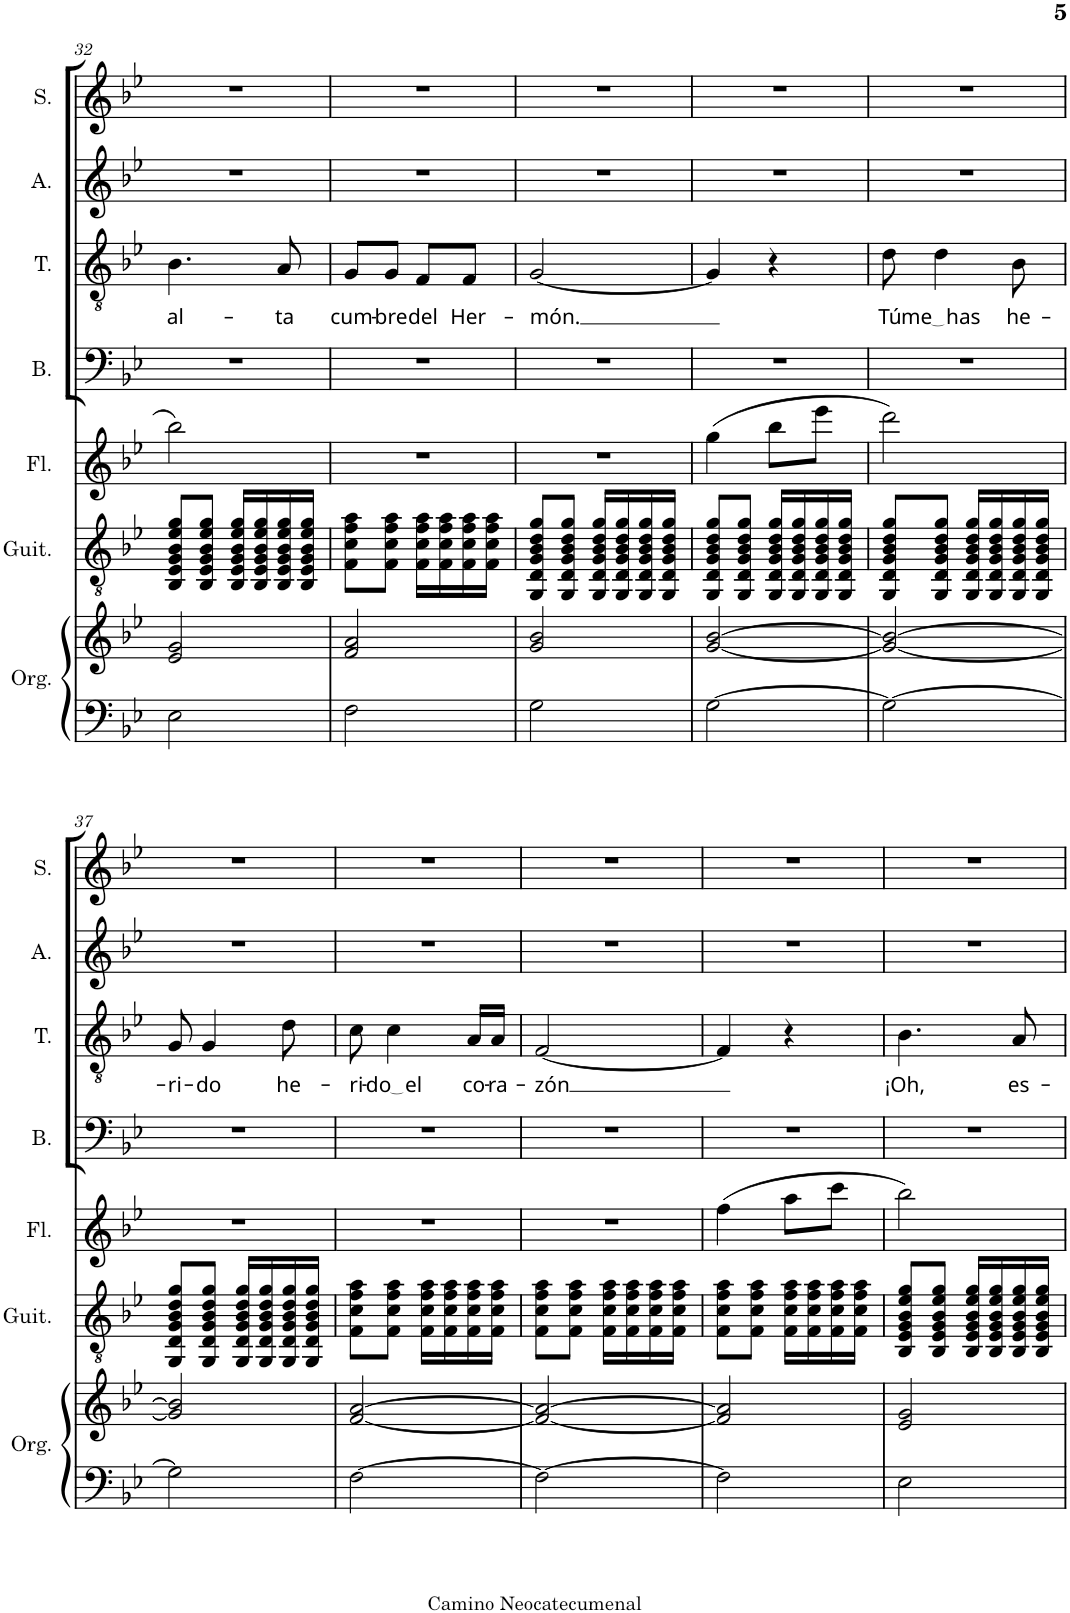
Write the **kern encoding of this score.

**kern	**kern	**kern	**kern	**kern	**kern	**text	**kern	**kern
*part7	*part7	*part6	*part5	*part4	*part3	*part3	*part2	*part1
*staff8	*staff7	*staff6	*staff5	*staff4	*staff3	*staff3	*staff2	*staff1
*I"Órgano	*	*I"Guitarra clásica	*I"Flauta	*I"Bajo	*I"Tenor	*	*I"Alto	*I"Soprano
*	*	*I'Guit.	*I'Fl.	*I'B.	*I'T.	*	*I'A.	*I'S.
!!LO:PB:g=z
*clefF4	*clefG2	*clefGv2	*clefG2	*clefF4	*clefGv2	*	*clefG2	*clefG2
*k[b-e-]	*k[b-e-]	*k[b-e-]	*k[b-e-]	*k[b-e-]	*k[b-e-]	*	*k[b-e-]	*k[b-e-]
*M2/4	*M2/4	*M2/4	*M2/4	*M2/4	*M2/4	*	*M2/4	*M2/4
=32	=32	=32	=32	=32	=32	=32	=32	=32
!	!	!	!	!	!	!LO:LY:b	!	!
2E-\	2e-/ 2g/	8BB-/ 8E-/ 8G/ 8B-/ 8e-/ 8g/L	2bb-\	2r	4.B-\	al-	2r	2r
.	.	8BB-/ 8E-/ 8G/ 8B-/ 8e-/ 8g/J	.	.	.	.	.	.
.	.	16BB-/ 16E-/ 16G/ 16B-/ 16e-/ 16g/LL	.	.	.	.	.	.
.	.	16BB-/ 16E-/ 16G/ 16B-/ 16e-/ 16g/	.	.	.	.	.	.
!	!	!	!	!	!	!LO:LY:b	!	!
.	.	16BB-/ 16E-/ 16G/ 16B-/ 16e-/ 16g/	.	.	8A/	-ta	.	.
.	.	16BB-/ 16E-/ 16G/ 16B-/ 16e-/ 16g/JJ	.	.	.	.	.	.
=33	=33	=33	=33	=33	=33	=33	=33	=33
!	!	!	!	!	!	!LO:LY:b	!	!
2F\	2f/ 2a/	8F\ 8c\ 8f\ 8a\L	2r	2r	8G/L	cum-	2r	2r
!	!	!	!	!	!	!LO:LY:b	!	!
.	.	8F\ 8c\ 8f\ 8a\J	.	.	8G/J	-bre	.	.
!	!	!	!	!	!	!LO:LY:b	!	!
.	.	16F\ 16c\ 16f\ 16a\LL	.	.	8F/L	del	.	.
.	.	16F\ 16c\ 16f\ 16a\	.	.	.	.	.	.
!	!	!	!	!	!	!LO:LY:b	!	!
.	.	16F\ 16c\ 16f\ 16a\	.	.	8F/J	Her-	.	.
.	.	16F\ 16c\ 16f\ 16a\JJ	.	.	.	.	.	.
=34	=34	=34	=34	=34	=34	=34	=34	=34
!	!	!	!	!	!	!LO:LY:b	!	!
2G\	2g/ 2b-/	8GG/ 8D/ 8G/ 8B-/ 8d/ 8g/L	2r	2r	[2G/	-món.	2r	2r
.	.	8GG/ 8D/ 8G/ 8B-/ 8d/ 8g/J	.	.	.	.	.	.
.	.	16GG/ 16D/ 16G/ 16B-/ 16d/ 16g/LL	.	.	.	.	.	.
.	.	16GG/ 16D/ 16G/ 16B-/ 16d/ 16g/	.	.	.	.	.	.
.	.	16GG/ 16D/ 16G/ 16B-/ 16d/ 16g/	.	.	.	.	.	.
.	.	16GG/ 16D/ 16G/ 16B-/ 16d/ 16g/JJ	.	.	.	.	.	.
=35	=35	=35	=35	=35	=35	=35	=35	=35
[2G\	[2g/ [2b-/	8GG/ 8D/ 8G/ 8B-/ 8d/ 8g/L	(4gg\	2r	4G/]	.	2r	2r
.	.	8GG/ 8D/ 8G/ 8B-/ 8d/ 8g/J	.	.	.	.	.	.
.	.	16GG/ 16D/ 16G/ 16B-/ 16d/ 16g/LL	8bb-\L	.	4r	.	.	.
.	.	16GG/ 16D/ 16G/ 16B-/ 16d/ 16g/	.	.	.	.	.	.
.	.	16GG/ 16D/ 16G/ 16B-/ 16d/ 16g/	8eee-\J	.	.	.	.	.
.	.	16GG/ 16D/ 16G/ 16B-/ 16d/ 16g/JJ	.	.	.	.	.	.
=36	=36	=36	=36	=36	=36	=36	=36	=36
!	!	!	!	!	!	!LO:LY:b	!	!
2G\_	2g/_ 2b-/_	8GG/ 8D/ 8G/ 8B-/ 8d/ 8g/L	2ddd\)	2r	8d\	Tú	2r	2r
!	!	!	!	!	!	!LO:LY:b	!	!
.	.	8GG/ 8D/ 8G/ 8B-/ 8d/ 8g/J	.	.	4d\	me has	.	.
.	.	16GG/ 16D/ 16G/ 16B-/ 16d/ 16g/LL	.	.	.	.	.	.
.	.	16GG/ 16D/ 16G/ 16B-/ 16d/ 16g/	.	.	.	.	.	.
!	!	!	!	!	!	!LO:LY:b	!	!
.	.	16GG/ 16D/ 16G/ 16B-/ 16d/ 16g/	.	.	8B-\	he-	.	.
.	.	16GG/ 16D/ 16G/ 16B-/ 16d/ 16g/JJ	.	.	.	.	.	.
!!LO:LB:g=z
=37	=37	=37	=37	=37	=37	=37	=37	=37
!	!	!	!	!	!	!LO:LY:b	!	!
2G\]	2g/] 2b-/]	8GG/ 8D/ 8G/ 8B-/ 8d/ 8g/L	2r	2r	8G/	-ri-	2r	2r
!	!	!	!	!	!	!LO:LY:b	!	!
.	.	8GG/ 8D/ 8G/ 8B-/ 8d/ 8g/J	.	.	4G/	-do	.	.
.	.	16GG/ 16D/ 16G/ 16B-/ 16d/ 16g/LL	.	.	.	.	.	.
.	.	16GG/ 16D/ 16G/ 16B-/ 16d/ 16g/	.	.	.	.	.	.
!	!	!	!	!	!	!LO:LY:b	!	!
.	.	16GG/ 16D/ 16G/ 16B-/ 16d/ 16g/	.	.	8d\	he-	.	.
.	.	16GG/ 16D/ 16G/ 16B-/ 16d/ 16g/JJ	.	.	.	.	.	.
=38	=38	=38	=38	=38	=38	=38	=38	=38
!	!	!	!	!	!	!LO:LY:b	!	!
[2F\	[2f/ [2a/	8F\ 8c\ 8f\ 8a\L	2r	2r	8c\	-ri-	2r	2r
!	!	!	!	!	!	!LO:LY:b	!	!
.	.	8F\ 8c\ 8f\ 8a\J	.	.	4c\	do el	.	.
.	.	16F\ 16c\ 16f\ 16a\LL	.	.	.	.	.	.
.	.	16F\ 16c\ 16f\ 16a\	.	.	.	.	.	.
!	!	!	!	!	!	!LO:LY:b	!	!
.	.	16F\ 16c\ 16f\ 16a\	.	.	16A/LL	co-	.	.
!	!	!	!	!	!	!LO:LY:b	!	!
.	.	16F\ 16c\ 16f\ 16a\JJ	.	.	16A/JJ	-ra-	.	.
=39	=39	=39	=39	=39	=39	=39	=39	=39
!	!	!	!	!	!	!LO:LY:b	!	!
2F\_	2f/_ 2a/_	8F\ 8c\ 8f\ 8a\L	2r	2r	[2F/	-zón	2r	2r
.	.	8F\ 8c\ 8f\ 8a\J	.	.	.	.	.	.
.	.	16F\ 16c\ 16f\ 16a\LL	.	.	.	.	.	.
.	.	16F\ 16c\ 16f\ 16a\	.	.	.	.	.	.
.	.	16F\ 16c\ 16f\ 16a\	.	.	.	.	.	.
.	.	16F\ 16c\ 16f\ 16a\JJ	.	.	.	.	.	.
=40	=40	=40	=40	=40	=40	=40	=40	=40
2F\]	2f/] 2a/]	8F\ 8c\ 8f\ 8a\L	(4ff\	2r	4F/]	.	2r	2r
.	.	8F\ 8c\ 8f\ 8a\J	.	.	.	.	.	.
.	.	16F\ 16c\ 16f\ 16a\LL	8aa\L	.	4r	.	.	.
.	.	16F\ 16c\ 16f\ 16a\	.	.	.	.	.	.
.	.	16F\ 16c\ 16f\ 16a\	8ccc\J	.	.	.	.	.
.	.	16F\ 16c\ 16f\ 16a\JJ	.	.	.	.	.	.
=41	=41	=41	=41	=41	=41	=41	=41	=41
!	!	!	!	!	!	!LO:LY:b	!	!
2E-\	2e-/ 2g/	8BB-/ 8E-/ 8G/ 8B-/ 8e-/ 8g/L	2bb-\)	2r	4.B-\	¡Oh,	2r	2r
.	.	8BB-/ 8E-/ 8G/ 8B-/ 8e-/ 8g/J	.	.	.	.	.	.
.	.	16BB-/ 16E-/ 16G/ 16B-/ 16e-/ 16g/LL	.	.	.	.	.	.
.	.	16BB-/ 16E-/ 16G/ 16B-/ 16e-/ 16g/	.	.	.	.	.	.
!	!	!	!	!	!	!LO:LY:b	!	!
.	.	16BB-/ 16E-/ 16G/ 16B-/ 16e-/ 16g/	.	.	8A/	es-	.	.
.	.	16BB-/ 16E-/ 16G/ 16B-/ 16e-/ 16g/JJ	.	.	.	.	.	.
=	=	=	=	=	=	=	=	=
*-	*-	*-	*-	*-	*-	*-	*-	*-
